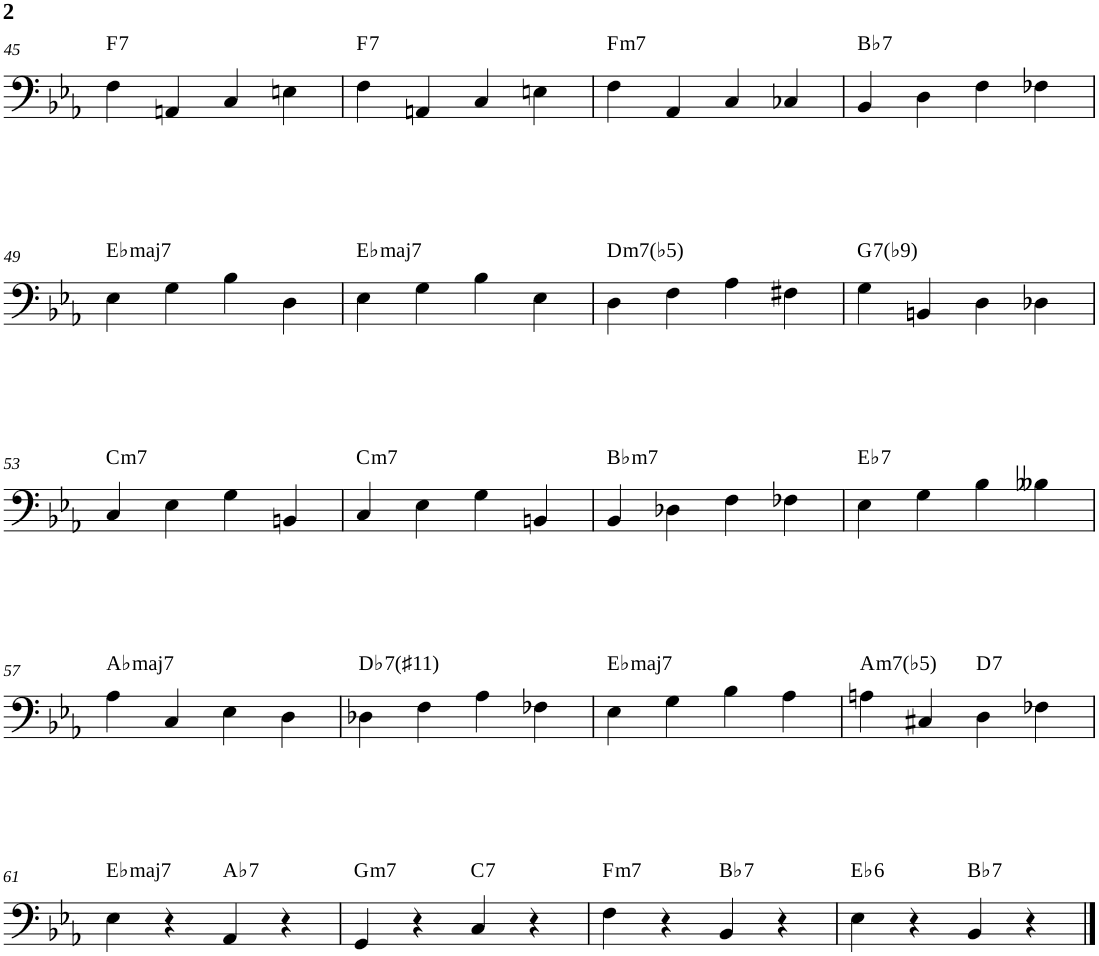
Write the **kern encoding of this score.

**kern	**harte
*part1	*part1
*staff1	*
*I"Fretless Electric Bass	*
*I'Frtl. El. B.	*
!!LO:PB:g=z
*clefF4	*
*Trd7c12	*
*k[b-e-a-]	*
*E-:	*
*M4/4	*
=45	=45
!	!LO:H:kt=7
4F\	F:7
4AAn/	.
4C/	.
4En\	.
=46	=46
!	!LO:H:kt=7
4F\	F:7
4AAn/	.
4C/	.
4En\	.
=47	=47
!	!LO:H:kt=m7
4F\	F:min7
4AA-/	.
4C/	.
4C-X/	.
=48	=48
!	!LO:H:kt=7
4BB-/	Bb:7
4D\	.
4F\	.
4F-X\	.
!!LO:LB:g=z
=49	=49
!	!LO:H:kt=maj7
4E-\	Eb:maj7
4G\	.
4B-\	.
4D\	.
=50	=50
!	!LO:H:kt=maj7
4E-\	Eb:maj7
4G\	.
4B-\	.
4E-\	.
=51	=51
!	!LO:H:kt=m7(b5)
4D\	D:hdim7
4F\	.
4A-\	.
4F#X\	.
=52	=52
!	!LO:H:kt=7
4G\	G:7(b9)
4BBn/	.
4D\	.
4D-X\	.
!!LO:LB:g=z
=53	=53
!	!LO:H:kt=m7
4C/	C:min7
4E-\	.
4G\	.
4BBn/	.
=54	=54
!	!LO:H:kt=m7
4C/	C:min7
4E-\	.
4G\	.
4BBn/	.
=55	=55
!	!LO:H:kt=m7
4BB-/	Bb:min7
4D-X\	.
4F\	.
4F-X\	.
=56	=56
!	!LO:H:kt=7
4E-\	Eb:7
4G\	.
4B-\	.
4B--X\	.
!!LO:LB:g=z
=57	=57
!	!LO:H:kt=maj7
4A-\	Ab:maj7
4C/	.
4E-\	.
4D\	.
=58	=58
!	!LO:H:kt=7
4D-X\	Db:7(#11)
4F\	.
4A-\	.
4F-X\	.
=59	=59
!	!LO:H:kt=maj7
4E-\	Eb:maj7
4G\	.
4B-\	.
4A-\	.
=60	=60
!	!LO:H:kt=m7(b5)
4An\	A:hdim7
4C#X/	.
!	!LO:H:kt=7
4D\	D:7
4F-X\	.
!!LO:LB:g=z
=61	=61
!	!LO:H:kt=maj7
4E-\	Eb:maj7
4r	.
!	!LO:H:kt=7
4AA-/	Ab:7
4r	.
=62	=62
!	!LO:H:kt=m7
4GG/	G:min7
4r	.
!	!LO:H:kt=7
4C/	C:7
4r	.
=63	=63
!	!LO:H:kt=m7
4F\	F:min7
4r	.
!	!LO:H:kt=7
4BB-/	Bb:7
4r	.
=64	=64
!	!LO:H:kt=6
4E-\	Eb:maj6
4r	.
!	!LO:H:kt=7
4BB-/	Bb:7
4r	.
==	==
*-	*-
